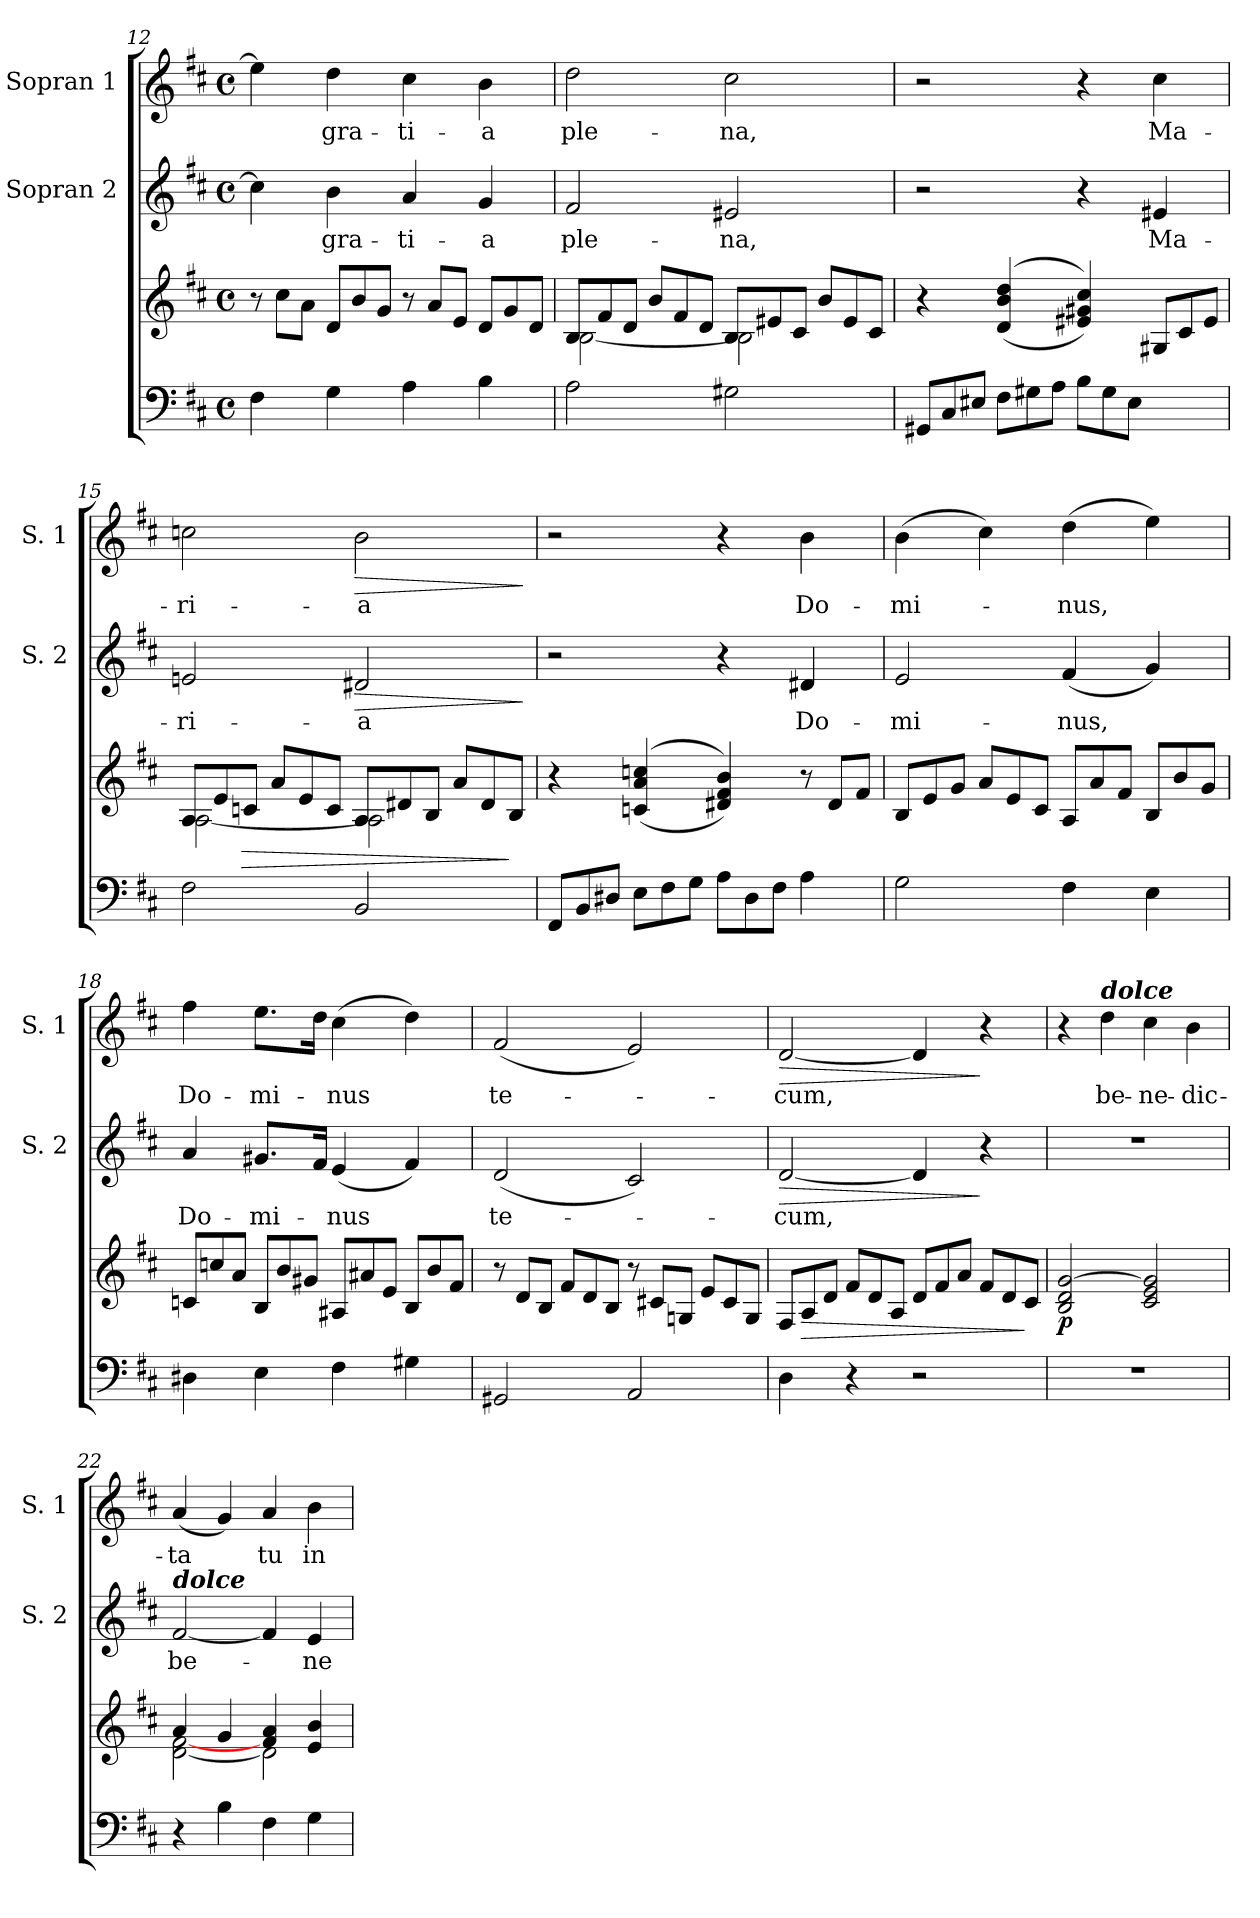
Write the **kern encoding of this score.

**kern	**kern	**dynam	**kern	**text	**dynam	**kern	**text	**dynam
*part3	*part3	*part3	*part2	*part2	*part2	*part1	*part1	*part1
*staff4	*staff3	*staff3/4	*staff2	*staff2	*staff2	*staff1	*staff1	*staff1
*	*	*	*I"Sopran 2	*	*	*I"Sopran 1	*	*
*	*	*	*I'S. 2	*	*	*I'S. 1	*	*
*clefF4	*clefG2	*	*clefG2	*	*	*clefG2	*	*
*k[f#c#]	*k[f#c#]	*	*k[f#c#]	*	*	*k[f#c#]	*	*
*D:	*D:	*	*D:	*	*	*D:	*	*
*M4/4	*M4/4	*	*M4/4	*	*	*M4/4	*	*
*met(c)	*met(c)	*	*met(c)	*	*	*met(c)	*	*
*	*Xtuplet	*	*	*	*	*	*	*
=12	=12	=12	=12	=12	=12	=12	=12	=12
4F#\	12r	.	4cc#\]	.	.	4ee\]	.	.
.	12cc#\L	.	.	.	.	.	.	.
.	12a\J	.	.	.	.	.	.	.
!	!	!	!	!LO:LY:b	!	!	!LO:LY:b	!
4G\	12d/L	.	4b\	gra-	.	4dd\	gra-	.
.	12b/	.	.	.	.	.	.	.
.	12g/J	.	.	.	.	.	.	.
!	!	!	!	!LO:LY:b	!	!	!LO:LY:b	!
4A\	12r	.	4a/	-ti-	.	4cc#\	-ti-	.
.	12a/L	.	.	.	.	.	.	.
.	12e/J	.	.	.	.	.	.	.
!	!	!	!	!LO:LY:b	!	!	!LO:LY:b	!
4B\	12d/L	.	4g/	-a	.	4b\	-a	.
.	12g/	.	.	.	.	.	.	.
.	12d/J	.	.	.	.	.	.	.
!!LO:LB:g=z
=13	=13	=13	=13	=13	=13	=13	=13	=13
*	*^	*	*	*	*	*	*	*
!	!	!	!	!	!LO:LY:b	!	!	!LO:LY:b	!
2A\	12B/L	[<2B\	.	2f#/	ple-	.	2dd\	ple-	.
.	12f#/	.	.	.	.	.	.	.	.
.	12d/J	.	.	.	.	.	.	.	.
.	12b/L	.	.	.	.	.	.	.	.
.	12f#/	.	.	.	.	.	.	.	.
.	12d/J	.	.	.	.	.	.	.	.
!	!	!	!	!	!LO:LY:b	!	!	!LO:LY:b	!
2G#X\	12B/L	2B\]	.	2e#X/	-na,	.	2cc#\	-na,	.
.	12e#X/	.	.	.	.	.	.	.	.
.	12c#/J	.	.	.	.	.	.	.	.
.	12b/L	.	.	.	.	.	.	.	.
.	12e#/	.	.	.	.	.	.	.	.
.	12c#/J	.	.	.	.	.	.	.	.
*	*v	*v	*	*	*	*	*	*	*
=14	=14	=14	=14	=14	=14	=14	=14	=14
*Xtuplet	*	*	*	*	*	*	*	*
12GG#X/L	4r	.	2r	.	.	2r	.	.
12C#/	.	.	.	.	.	.	.	.
12E#X/J	.	.	.	.	.	.	.	.
12F#\L	((<4d/ 4b/ 4dd/	.	.	.	.	.	.	.
12G#X\	.	.	.	.	.	.	.	.
12A\J	.	.	.	.	.	.	.	.
12B\L	4e#X/ 4g#X/ 4cc#/))	.	4r	.	.	4r	.	.
12G#\	.	.	.	.	.	.	.	.
12E#\J	.	.	.	.	.	.	.	.
!	!	!	!	!LO:LY:b	!	!	!LO:LY:b	!
4ryy	12G#X/L	.	4e#X/	Ma-	.	4cc#\	Ma-	.
.	12c#/	.	.	.	.	.	.	.
.	12e#/J	.	.	.	.	.	.	.
=15	=15	=15	=15	=15	=15	=15	=15	=15
*	*^	*	*	*	*	*	*	*
!	!	!	!	!	!LO:LY:b	!	!	!LO:LY:b	!
2F#\	12A/L	[<2A\	.	2en/	-ri-	.	2ccn\	-ri-	.
.	12e/	.	.	.	.	.	.	.	.
!	!	!	!LO:HP:b	!	!	!	!	!	!
.	12cn/J	.	>	.	.	.	.	.	.
.	12a/L	.	.	.	.	.	.	.	.
.	12e/	.	.	.	.	.	.	.	.
.	12c/J	.	.	.	.	.	.	.	.
!	!	!	!	!	!LO:LY:b	!LO:HP:b	!	!LO:LY:b	!LO:HP:b
2BB/	12A/L	2A\]	.	2d#X/	-a	>	2b\	-a	>
.	12d#X/	.	.	.	.	.	.	.	.
.	12B/J	.	.	.	.	.	.	.	.
.	12a/L	.	.	.	.	.	.	.	.
.	12d#/	.	.	.	.	.	.	.	.
.	12B/J	.	]	.	.	.	.	.	.
*	*v	*v	*	*	*	*	*	*	*
.	.	.	.	.	]	.	.	]
!!LO:PB:g=z
=16	=16	=16	=16	=16	=16	=16	=16	=16
12FF#/L	4r	.	2r	.	.	2r	.	.
12BB/	.	.	.	.	.	.	.	.
12D#X/J	.	.	.	.	.	.	.	.
12E\L	((<4cn/ 4a/ 4ccn/	.	.	.	.	.	.	.
12F#\	.	.	.	.	.	.	.	.
12G\J	.	.	.	.	.	.	.	.
12A\L	4d#X/ 4f#/ 4b/))	.	4r	.	.	4r	.	.
12D#\	.	.	.	.	.	.	.	.
12F#\J	.	.	.	.	.	.	.	.
!	!	!	!	!LO:LY:b	!	!	!LO:LY:b	!
4A\	12r	.	4d#X/	Do-	.	4b\	Do-	.
.	12d#/L	.	.	.	.	.	.	.
.	12f#/J	.	.	.	.	.	.	.
=17	=17	=17	=17	=17	=17	=17	=17	=17
!	!	!	!	!LO:LY:b	!	!	!LO:LY:b	!
2G\	12B/L	.	2e/	-mi-	.	(>4b\	-mi-	.
.	12e/	.	.	.	.	.	.	.
.	12g/J	.	.	.	.	.	.	.
.	12a/L	.	.	.	.	4cc#\)	.	.
.	12e/	.	.	.	.	.	.	.
.	12c#/J	.	.	.	.	.	.	.
!	!	!	!	!LO:LY:b	!	!	!LO:LY:b	!
4F#\	12A/L	.	(<4f#/	-nus,	.	(>4dd\	-nus,	.
.	12a/	.	.	.	.	.	.	.
.	12f#/J	.	.	.	.	.	.	.
4E\	12B/L	.	4g/)	.	.	4ee\)	.	.
.	12b/	.	.	.	.	.	.	.
.	12g/J	.	.	.	.	.	.	.
=18	=18	=18	=18	=18	=18	=18	=18	=18
!	!	!	!	!LO:LY:b	!	!	!LO:LY:b	!
4D#X\	12cn/L	.	4a/	Do-	.	4ff#\	Do-	.
.	12ccn/	.	.	.	.	.	.	.
.	12a/J	.	.	.	.	.	.	.
!	!	!	!	!LO:LY:b	!	!	!LO:LY:b	!
4E\	12B/L	.	8.g#X/L	-mi-	.	8.ee\L	-mi-	.
.	12b/	.	.	.	.	.	.	.
.	12g#X/J	.	.	.	.	.	.	.
.	.	.	16f#/Jk	.	.	16dd\Jk	.	.
!	!	!	!	!LO:LY:b	!	!	!LO:LY:b	!
4F#\	12A#X/L	.	(<4e/	-nus	.	(>4cc#\	-nus	.
.	12a#X/	.	.	.	.	.	.	.
.	12e/J	.	.	.	.	.	.	.
4G#X\	12B/L	.	4f#/)	.	.	4dd\)	.	.
.	12b/	.	.	.	.	.	.	.
.	12f#/J	.	.	.	.	.	.	.
!!LO:LB:g=z
=19	=19	=19	=19	=19	=19	=19	=19	=19
!	!	!	!	!LO:LY:b	!	!	!LO:LY:b	!
2GG#X/	12r	.	(<2d/	te-	.	(<2f#/	te-	.
.	12d/L	.	.	.	.	.	.	.
.	12B/J	.	.	.	.	.	.	.
.	12f#/L	.	.	.	.	.	.	.
.	12d/	.	.	.	.	.	.	.
.	12B/J	.	.	.	.	.	.	.
2AA/	12r	.	2c#/)	.	.	2e/)	.	.
.	12c#X/L	.	.	.	.	.	.	.
.	12Gn/J	.	.	.	.	.	.	.
.	12e/L	.	.	.	.	.	.	.
.	12c#/	.	.	.	.	.	.	.
.	12G/J	.	.	.	.	.	.	.
=20	=20	=20	=20	=20	=20	=20	=20	=20
!	!	!	!	!LO:LY:b	!LO:HP:b	!	!LO:LY:b	!LO:HP:b
4D\	12F#/L	.	[2d/	-cum,	>	[2d/	-cum,	>
!	!	!LO:HP:b	!	!	!	!	!	!
.	12A/	>	.	.	.	.	.	.
.	12d/J	.	.	.	.	.	.	.
4r	12f#/L	.	.	.	.	.	.	.
.	12d/	.	.	.	.	.	.	.
.	12A/J	.	.	.	.	.	.	.
2r	12d/L	.	4d/]	.	.	4d/]	.	.
.	12f#/	.	.	.	.	.	.	.
.	12a/J	.	.	.	.	.	.	.
.	12f#/L	.	4r	.	]	4r	.	]
.	12d/	.	.	.	.	.	.	.
.	12c#/J	]	.	.	.	.	.	.
=21	=21	=21	=21	=21	=21	=21	=21	=21
!	!	!LO:DY:b	!	!	!	!	!	!
1r	2B/ 2d/ [>2g/	p	1r	.	.	4r	.	.
!	!	!	!	!	!	!LO:TX:a:Bi:t=dolce	!	!
!	!	!	!	!	!	!	!LO:LY:b	!
.	.	.	.	.	.	4dd\	be-	.
!	!	!	!	!	!	!	!LO:LY:b	!
.	2c#/ 2e/ 2g/]	.	.	.	.	4cc#\	-ne-	.
!	!	!	!	!	!	!	!LO:LY:b	!
.	.	.	.	.	.	4b\	-dic-	.
=22	=22	=22	=22	=22	=22	=22	=22	=22
*	*^	*	*	*	*	*	*	*
!	!	!	!	!LO:TX:a:Bi:t=dolce	!	!	!	!	!
!	!	!	!	!	!LO:LY:b	!	!	!LO:LY:b	!
4r	4a/	[<2d\ [<2f#\	.	[2f#/	be-	.	(<4a/	-ta	.
4B\	4g/	.	.	.	.	.	4g/)	.	.
!	!	!	!	!	!	!	!	!LO:LY:b	!
4F#\	4f#/ 4a/	2d\]	.	4f#/]	.	.	4a/	tu	.
!	!	!	!	!	!LO:LY:b	!	!	!LO:LY:b	!
4G\	4e/ 4b/	.	.	4e/	-ne-	.	4b\	in	.
*	*v	*v	*	*	*	*	*	*	*
=	=	=	=	=	=	=	=	=
*-	*-	*-	*-	*-	*-	*-	*-	*-
